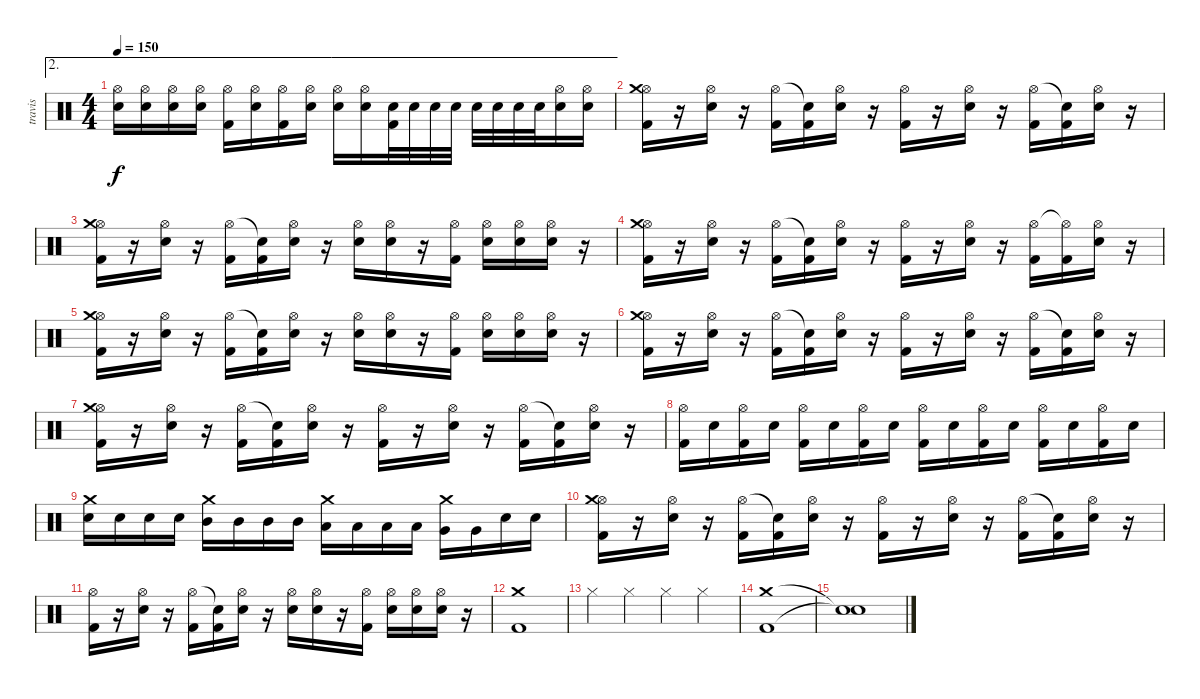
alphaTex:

\track ("travis" "travis") {instrument percussion}
\staff {score}
\articulation defaults
\ae 2
\ts (4 4)
\tempo 150
\clef neutral
\ks c
("Hi-Hat (open)" "Snare (hit) 2").16{dy f} ("Hi-Hat (open)" "Snare (hit) 2").16 ("Hi-Hat (open)" "Snare (hit) 2").16 ("Hi-Hat (open)" "Snare (hit) 2").16 ("Hi-Hat (open)" "Kick (hit) 2").16 ("Hi-Hat (open)" "Snare (hit) 2").16 ("Hi-Hat (open)" "Kick (hit) 2").16 ("Hi-Hat (open)" "Snare (hit) 2").16 ("Hi-Hat (open)" "Snare (hit) 2").16 ("Hi-Hat (open)" "Snare (hit) 2").16 ("Kick (hit) 2" "Snare (hit) 2").32 "Snare (hit) 2".32 "Snare (hit) 2".32 "Snare (hit) 2".32 "Snare (hit) 2".32 "Snare (hit) 2".32 "Snare (hit) 2".32 "Snare (hit) 2".32 ("Hi-Hat (open)" "Snare (hit) 2").16 ("Hi-Hat (open)" "Snare (hit) 2").16 |
("Hi-Hat (open)" "Kick (hit) 2" "Crash medium (hit)").16 r.16 ("Hi-Hat (open)" "Snare (hit) 2").16 r.16 ("Hi-Hat (open)" "Kick (hit) 2").16 ("Snare (hit)"{t} "Kick (hit) 2").16 ("Hi-Hat (open)" "Snare (hit) 2").16 r.16 ("Hi-Hat (open)" "Kick (hit) 2").16 r.16 ("Hi-Hat (open)" "Snare (hit) 2").16 r.16 ("Hi-Hat (open)" "Kick (hit) 2").16 ("Snare (hit)"{t} "Kick (hit) 2").16 ("Hi-Hat (open)" "Snare (hit) 2").16 r.16 |
("Hi-Hat (open)" "Kick (hit) 2" "Crash medium (hit)").16 r.16 ("Hi-Hat (open)" "Snare (hit) 2").16 r.16 ("Hi-Hat (open)" "Kick (hit) 2").16 ("Snare (hit)"{t} "Kick (hit) 2").16 ("Hi-Hat (open)" "Snare (hit) 2").16 r.16 ("Hi-Hat (open)" "Snare (hit) 2").16 ("Hi-Hat (open)" "Snare (hit) 2").16 r.16 ("Hi-Hat (open)" "Kick (hit) 2").16 ("Hi-Hat (open)" "Snare (hit) 2").16 ("Hi-Hat (open)" "Snare (hit) 2").16 ("Hi-Hat (open)" "Snare (hit) 2").16 r.16 |
("Hi-Hat (open)" "Kick (hit) 2" "Crash medium (hit)").16 r.16 ("Hi-Hat (open)" "Snare (hit) 2").16 r.16 ("Hi-Hat (open)" "Kick (hit) 2").16 ("Snare (hit)"{t} "Kick (hit) 2").16 ("Hi-Hat (open)" "Snare (hit) 2").16 r.16 ("Hi-Hat (open)" "Kick (hit) 2").16 r.16 ("Hi-Hat (open)" "Snare (hit) 2").16 r.16 ("Hi-Hat (open)" "Kick (hit) 2").16 ("Hi-Hat (open)"{t} "Kick (hit) 2").16 ("Hi-Hat (open)" "Snare (hit) 2").16 r.16 |
("Hi-Hat (open)" "Kick (hit) 2" "Crash medium (hit)").16 r.16 ("Hi-Hat (open)" "Snare (hit) 2").16 r.16 ("Hi-Hat (open)" "Kick (hit) 2").16 ("Snare (hit)"{t} "Kick (hit) 2").16 ("Hi-Hat (open)" "Snare (hit) 2").16 r.16 ("Hi-Hat (open)" "Snare (hit) 2").16 ("Hi-Hat (open)" "Snare (hit) 2").16 r.16 ("Hi-Hat (open)" "Kick (hit) 2").16 ("Hi-Hat (open)" "Snare (hit) 2").16 ("Hi-Hat (open)" "Snare (hit) 2").16 ("Hi-Hat (open)" "Snare (hit) 2").16 r.16 |
("Hi-Hat (open)" "Kick (hit) 2" "Crash medium (hit)").16 r.16 ("Hi-Hat (open)" "Snare (hit) 2").16 r.16 ("Hi-Hat (open)" "Kick (hit) 2").16 ("Snare (hit)"{t} "Kick (hit) 2").16 ("Hi-Hat (open)" "Snare (hit) 2").16 r.16 ("Hi-Hat (open)" "Kick (hit) 2").16 r.16 ("Hi-Hat (open)" "Snare (hit) 2").16 r.16 ("Hi-Hat (open)" "Kick (hit) 2").16 ("Snare (hit)"{t} "Kick (hit) 2").16 ("Hi-Hat (open)" "Snare (hit) 2").16 r.16 |
("Hi-Hat (open)" "Kick (hit) 2" "Crash medium (hit)").16 r.16 ("Hi-Hat (open)" "Snare (hit) 2").16 r.16 ("Hi-Hat (open)" "Kick (hit) 2").16 ("Snare (hit)"{t} "Kick (hit) 2").16 ("Hi-Hat (open)" "Snare (hit) 2").16 r.16 ("Hi-Hat (open)" "Kick (hit) 2").16 r.16 ("Hi-Hat (open)" "Snare (hit) 2").16 r.16 ("Hi-Hat (open)" "Kick (hit) 2").16 ("Snare (hit)"{t} "Kick (hit) 2").16 ("Hi-Hat (open)" "Snare (hit) 2").16 r.16 |
("Kick (hit) 2" "Hi-Hat (open)").16 "Snare (hit) 2".16 ("Kick (hit) 2" "Hi-Hat (open)").16 "Snare (hit) 2".16 ("Kick (hit) 2" "Hi-Hat (open)").16 "Snare (hit) 2".16 ("Kick (hit) 2" "Hi-Hat (open)").16 "Snare (hit) 2".16 ("Kick (hit) 2" "Hi-Hat (open)").16 "Snare (hit) 2".16 ("Kick (hit) 2" "Hi-Hat (open)").16 "Snare (hit) 2".16 ("Kick (hit) 2" "Hi-Hat (open)").16 "Snare (hit) 2".16 ("Kick (hit) 2" "Hi-Hat (open)").16 "Snare (hit) 2".16 |
("Snare (hit) 2" "Crash medium (hit)").16 "Snare (hit) 2".16 "Snare (hit) 2".16 "Snare (hit) 2".16 ("Mid Tom (hit)" "Crash medium (hit)").16 "Mid Tom (hit)".16 "Mid Tom (hit)".16 "Mid Tom (hit)".16 ("Low Tom (hit)" "Crash medium (hit)").16 "Low Tom (hit)".16 "Low Tom (hit)".16 "Low Tom (hit)".16 ("Very Low Tom (hit)" "Crash medium (hit)").16 "Very Low Tom (hit)".16 "Snare (hit) 2".16 "Snare (hit) 2".16 |
("Hi-Hat (open)" "Kick (hit) 2" "Crash medium (hit)").16 r.16 ("Hi-Hat (open)" "Snare (hit) 2").16 r.16 ("Hi-Hat (open)" "Kick (hit) 2").16 ("Snare (hit)"{t} "Kick (hit) 2").16 ("Hi-Hat (open)" "Snare (hit) 2").16 r.16 ("Hi-Hat (open)" "Kick (hit) 2").16 r.16 ("Hi-Hat (open)" "Snare (hit) 2").16 r.16 ("Hi-Hat (open)" "Kick (hit) 2").16 ("Snare (hit)"{t} "Kick (hit) 2").16 ("Hi-Hat (open)" "Snare (hit) 2").16 r.16 |
("Hi-Hat (open)" "Kick (hit) 2").16 r.16 ("Hi-Hat (open)" "Snare (hit) 2").16 r.16 ("Hi-Hat (open)" "Kick (hit) 2").16 ("Snare (hit)"{t} "Kick (hit) 2").16 ("Hi-Hat (open)" "Snare (hit) 2").16 r.16 ("Hi-Hat (open)" "Snare (hit) 2").16 ("Hi-Hat (open)" "Snare (hit) 2").16 r.16 ("Hi-Hat (open)" "Kick (hit) 2").16 ("Hi-Hat (open)" "Snare (hit) 2").16 ("Hi-Hat (open)" "Snare (hit) 2").16 ("Hi-Hat (open)" "Snare (hit) 2").16 r.16 |
("Crash medium (hit)" "Kick (hit) 2").1 |
"Hi-Hat (closed)".4 "Hi-Hat (closed)".4 "Hi-Hat (closed)".4 "Hi-Hat (closed)".4 |
("Crash medium (hit)" "Kick (hit) 2").1 |
("Snare (hit)"{t} "Snare (hit)"{t}).1
